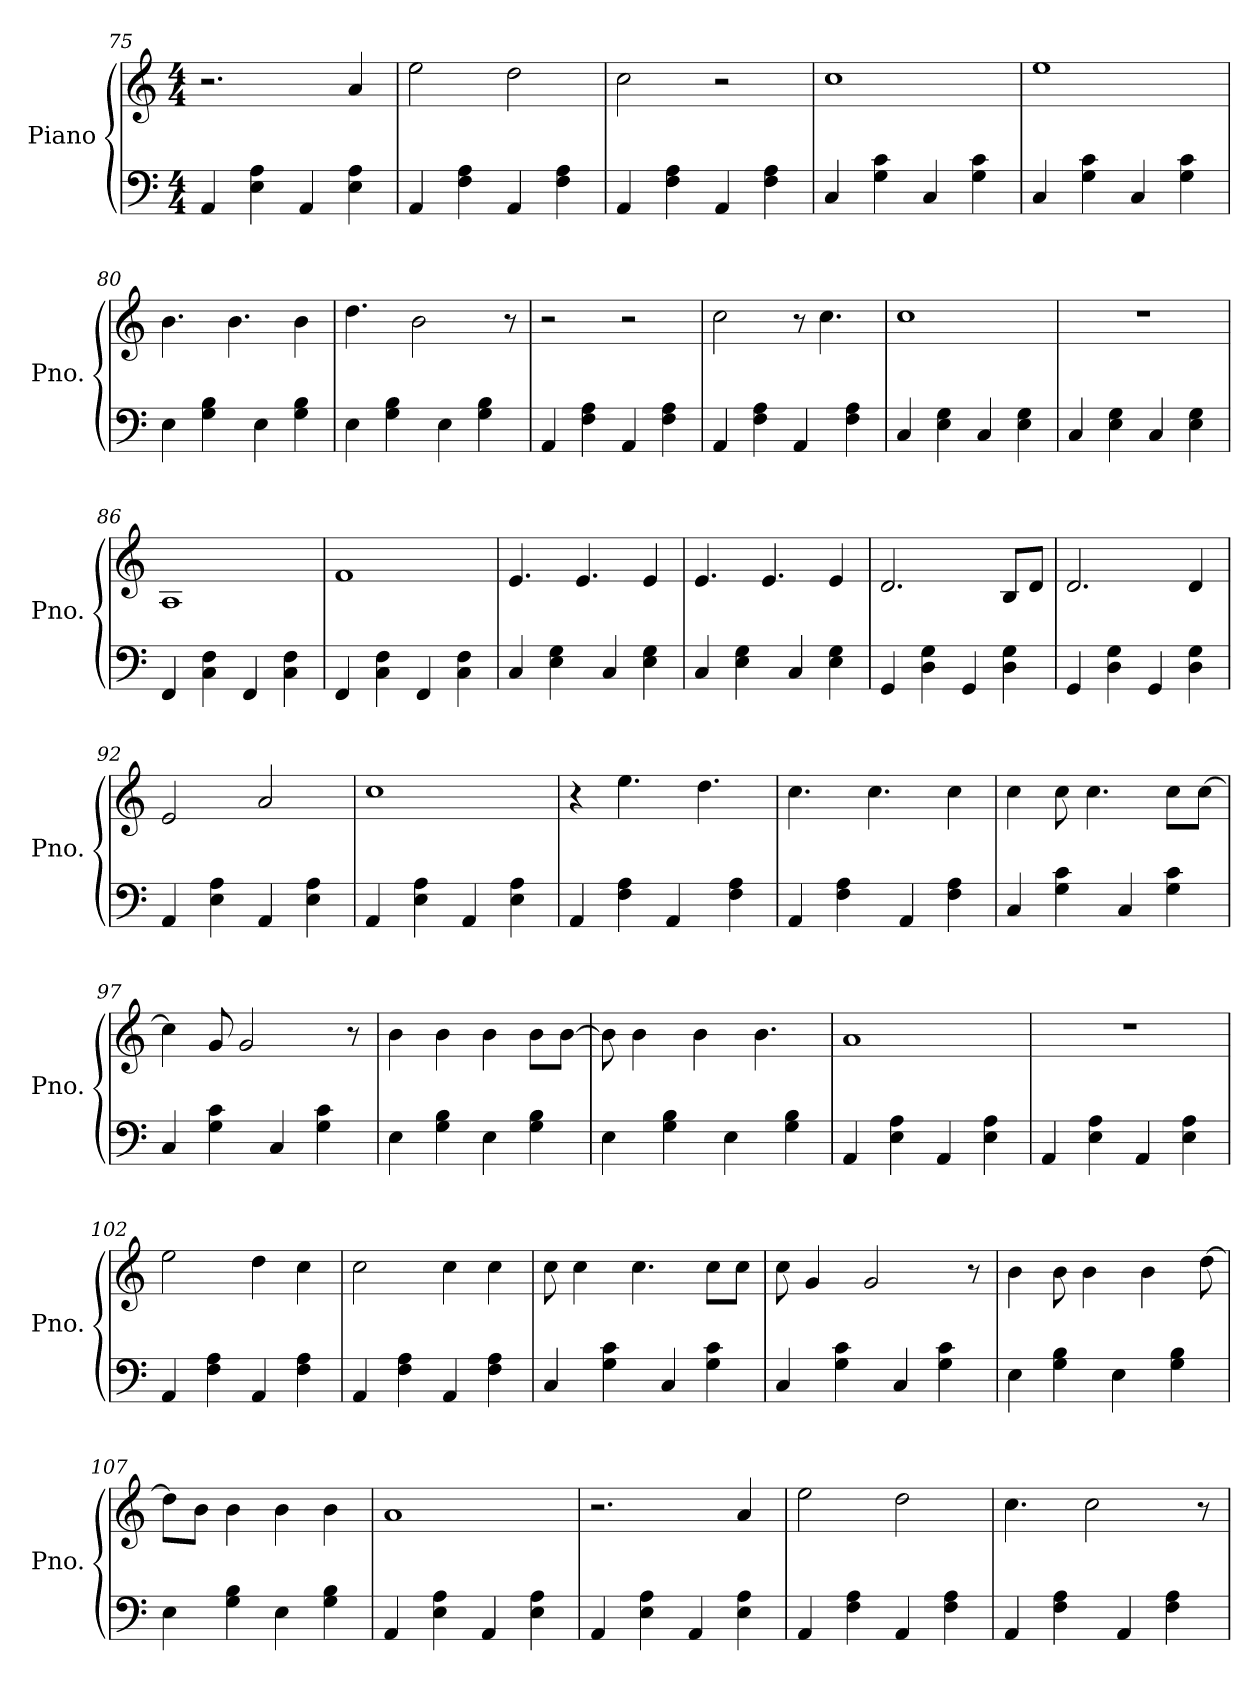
**kern	**kern
*part1	*part1
*staff2	*staff1
*I"Piano	*
*I'Pno.	*
*clefF4	*clefG2
*k[]	*k[]
*M4/4	*M4/4
=75	=75
4AA/	2.r
4E\ 4A\	.
4AA/	.
4E\ 4A\	4a/
=76	=76
4AA/	2ee\
4F\ 4A\	.
4AA/	2dd\
4F\ 4A\	.
=77	=77
4AA/	2cc\
4F\ 4A\	.
4AA/	2r
4F\ 4A\	.
=78	=78
4C/	1cc
4G\ 4c\	.
4C/	.
4G\ 4c\	.
=79	=79
4C/	1ee
4G\ 4c\	.
4C/	.
4G\ 4c\	.
=80	=80
4E\	4.b\
4G\ 4B\	.
.	4.b\
4E\	.
4G\ 4B\	4b\
=81	=81
4E\	4.dd\
4G\ 4B\	.
.	2b\
4E\	.
4G\ 4B\	.
.	8r
!!LO:LB:g=z
=82	=82
4AA/	2r
4F\ 4A\	.
4AA/	2r
4F\ 4A\	.
=83	=83
4AA/	2cc\
4F\ 4A\	.
4AA/	8r
.	4.cc\
4F\ 4A\	.
=84	=84
4C/	1cc
4E\ 4G\	.
4C/	.
4E\ 4G\	.
=85	=85
4C/	1r
4E\ 4G\	.
4C/	.
4E\ 4G\	.
=86	=86
4FF/	1A
4C\ 4F\	.
4FF/	.
4C\ 4F\	.
=87	=87
4FF/	1f
4C\ 4F\	.
4FF/	.
4C\ 4F\	.
=88	=88
4C/	4.e/
4E\ 4G\	.
.	4.e/
4C/	.
4E\ 4G\	4e/
=89	=89
4C/	4.e/
4E\ 4G\	.
.	4.e/
4C/	.
4E\ 4G\	4e/
=90	=90
4GG/	2.d/
4D\ 4G\	.
4GG/	.
4D\ 4G\	8B/L
.	8d/J
!!LO:PB:g=z
=91	=91
4GG/	2.d/
4D\ 4G\	.
4GG/	.
4D\ 4G\	4d/
=92	=92
4AA/	2e/
4E\ 4A\	.
4AA/	2a/
4E\ 4A\	.
=93	=93
4AA/	1cc
4E\ 4A\	.
4AA/	.
4E\ 4A\	.
=94	=94
4AA/	4r
4F\ 4A\	4.ee\
4AA/	.
.	4.dd\
4F\ 4A\	.
=95	=95
4AA/	4.cc\
4F\ 4A\	.
.	4.cc\
4AA/	.
4F\ 4A\	4cc\
=96	=96
4C/	4cc\
4G\ 4c\	8cc\
.	4.cc\
4C/	.
4G\ 4c\	8cc\L
.	[8cc\J
=97	=97
4C/	4cc\]
4G\ 4c\	8g/
.	2g/
4C/	.
4G\ 4c\	.
.	8r
=98	=98
4E\	4b\
4G\ 4B\	4b\
4E\	4b\
4G\ 4B\	8b\L
.	[8b\J
!!LO:LB:g=z
=99	=99
4E\	8b\]
.	4b\
4G\ 4B\	.
.	4b\
4E\	.
.	4.b\
4G\ 4B\	.
=100	=100
4AA/	1a
4E\ 4A\	.
4AA/	.
4E\ 4A\	.
=101	=101
4AA/	1r
4E\ 4A\	.
4AA/	.
4E\ 4A\	.
=102	=102
4AA/	2ee\
4F\ 4A\	.
4AA/	4dd\
4F\ 4A\	4cc\
=103	=103
4AA/	2cc\
4F\ 4A\	.
4AA/	4cc\
4F\ 4A\	4cc\
=104	=104
4C/	8cc\
.	4cc\
4G\ 4c\	.
.	4.cc\
4C/	.
4G\ 4c\	8cc\L
.	8cc\J
=105	=105
4C/	8cc\
.	4g/
4G\ 4c\	.
.	2g/
4C/	.
4G\ 4c\	.
.	8r
=106	=106
4E\	4b\
4G\ 4B\	8b\
.	4b\
4E\	.
.	4b\
4G\ 4B\	.
.	[8dd\
!!LO:LB:g=z
=107	=107
4E\	8dd\L]
.	8b\J
4G\ 4B\	4b\
4E\	4b\
4G\ 4B\	4b\
=108	=108
4AA/	1a
4E\ 4A\	.
4AA/	.
4E\ 4A\	.
=109	=109
4AA/	2.r
4E\ 4A\	.
4AA/	.
4E\ 4A\	4a/
=110	=110
4AA/	2ee\
4F\ 4A\	.
4AA/	2dd\
4F\ 4A\	.
=111	=111
4AA/	4.cc\
4F\ 4A\	.
.	2cc\
4AA/	.
4F\ 4A\	.
.	8r
=	=
*-	*-
